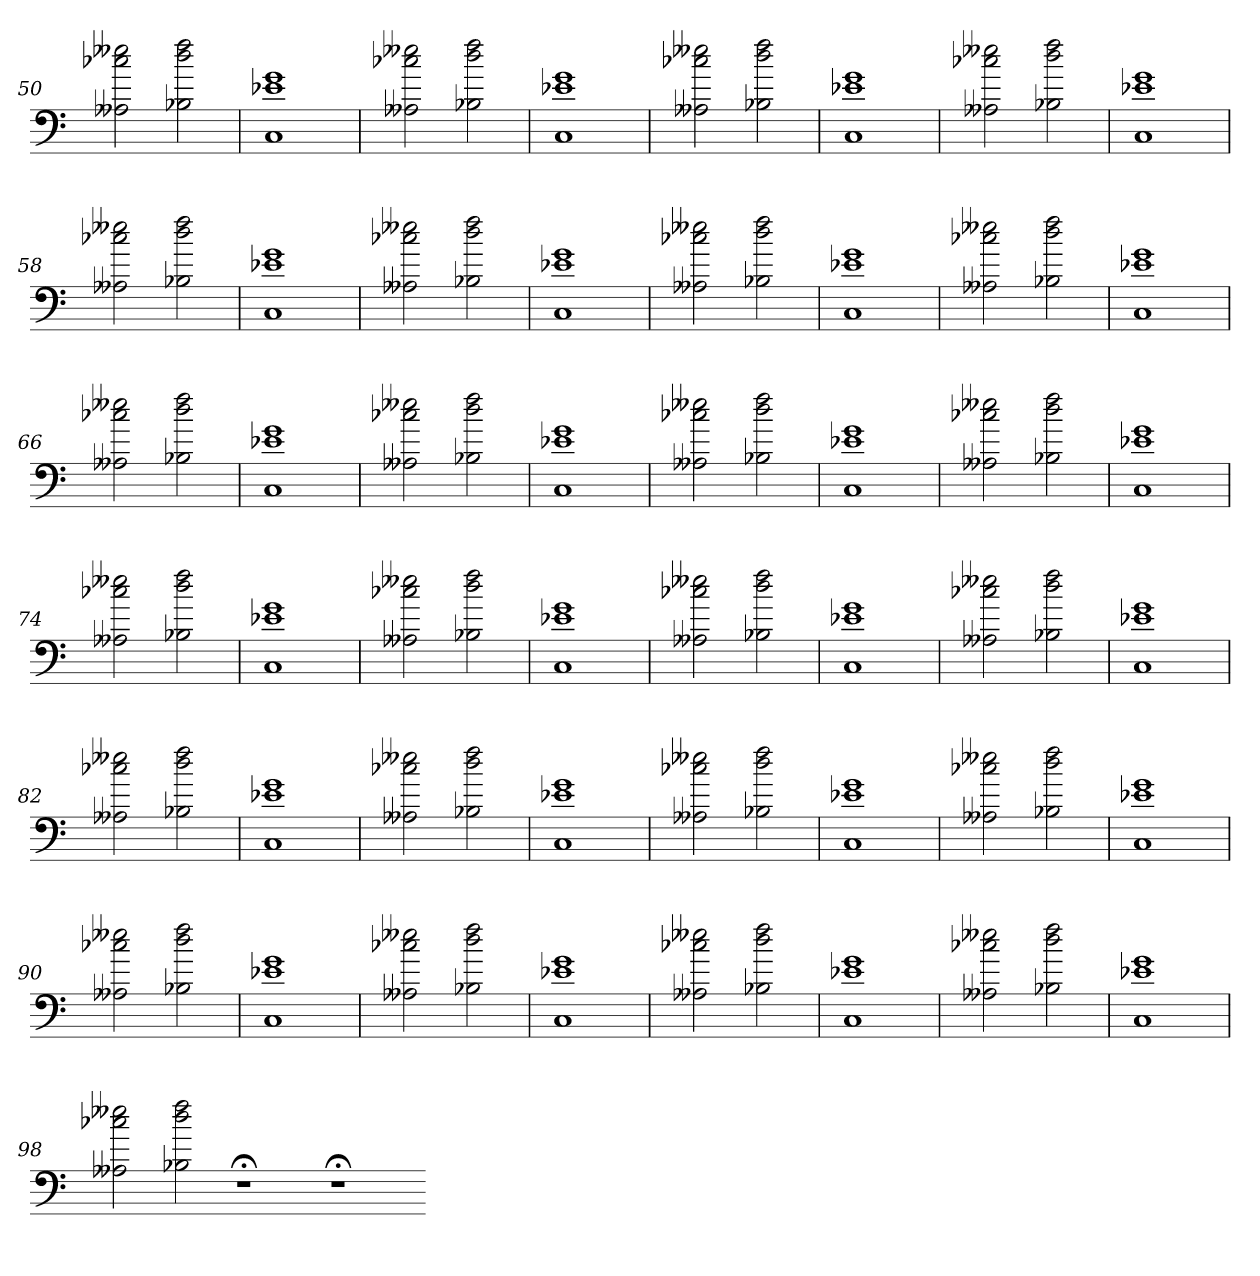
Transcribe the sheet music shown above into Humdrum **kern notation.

**kern
*part1
*staff1
=50
2A--X 2cc-X 2ee--X
2B-X 2dd 2ff
=51
1C 1e-X 1g
=52
2A--X 2cc-X 2ee--X
2B-X 2dd 2ff
=53
1C 1e-X 1g
=54
2A--X 2cc-X 2ee--X
2B-X 2dd 2ff
=55
1C 1e-X 1g
=56
2A--X 2cc-X 2ee--X
2B-X 2dd 2ff
=57
1C 1e-X 1g
=58
2A--X 2cc-X 2ee--X
2B-X 2dd 2ff
=59
1C 1e-X 1g
=60
2A--X 2cc-X 2ee--X
2B-X 2dd 2ff
=61
1C 1e-X 1g
=62
2A--X 2cc-X 2ee--X
2B-X 2dd 2ff
=63
1C 1e-X 1g
=64
2A--X 2cc-X 2ee--X
2B-X 2dd 2ff
=65
1C 1e-X 1g
=66
2A--X 2cc-X 2ee--X
2B-X 2dd 2ff
=67
1C 1e-X 1g
=68
2A--X 2cc-X 2ee--X
2B-X 2dd 2ff
=69
1C 1e-X 1g
=70
2A--X 2cc-X 2ee--X
2B-X 2dd 2ff
=71
1C 1e-X 1g
=72
2A--X 2cc-X 2ee--X
2B-X 2dd 2ff
=73
1C 1e-X 1g
=74
2A--X 2cc-X 2ee--X
2B-X 2dd 2ff
=75
1C 1e-X 1g
=76
2A--X 2cc-X 2ee--X
2B-X 2dd 2ff
=77
1C 1e-X 1g
=78
2A--X 2cc-X 2ee--X
2B-X 2dd 2ff
=79
1C 1e-X 1g
=80
2A--X 2cc-X 2ee--X
2B-X 2dd 2ff
=81
1C 1e-X 1g
=82
2A--X 2cc-X 2ee--X
2B-X 2dd 2ff
=83
1C 1e-X 1g
=84
2A--X 2cc-X 2ee--X
2B-X 2dd 2ff
=85
1C 1e-X 1g
=86
2A--X 2cc-X 2ee--X
2B-X 2dd 2ff
=87
1C 1e-X 1g
=88
2A--X 2cc-X 2ee--X
2B-X 2dd 2ff
=89
1C 1e-X 1g
=90
2A--X 2cc-X 2ee--X
2B-X 2dd 2ff
=91
1C 1e-X 1g
=92
2A--X 2cc-X 2ee--X
2B-X 2dd 2ff
=93
1C 1e-X 1g
=94
2A--X 2cc-X 2ee--X
2B-X 2dd 2ff
=95
1C 1e-X 1g
=96
2A--X 2cc-X 2ee--X
2B-X 2dd 2ff
=97
1C 1e-X 1g
=98
2A--X 2cc-X 2ee--X
2B-X 2dd 2ff
1r;<
1r;<
=-
*-
